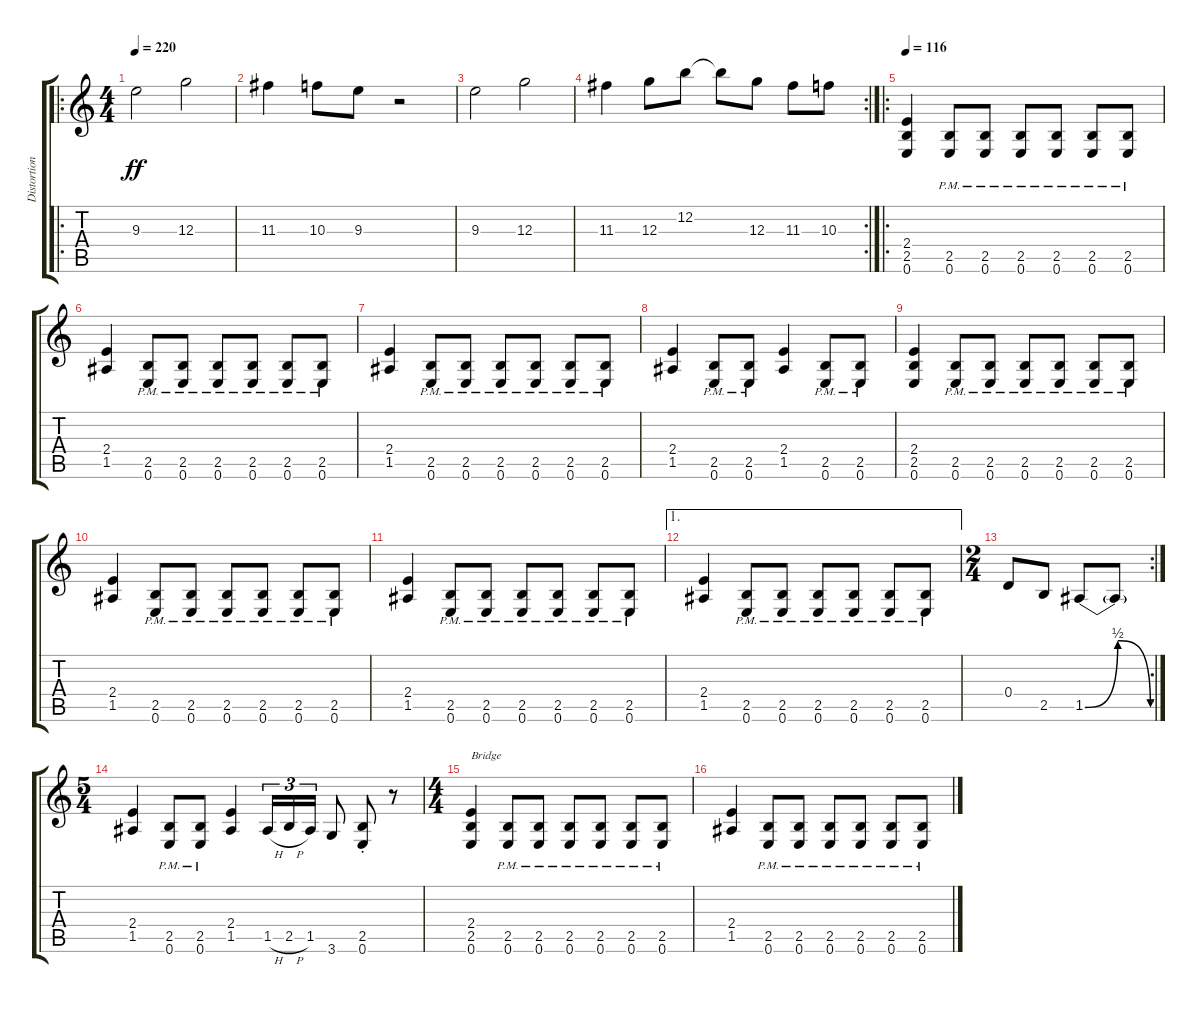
\track ("Distortion Guitar 2" "Distortion") {instrument distortionguitar}
\staff {score tabs}
\tuning (E4 B3 G3 D3 A2 E2) {hide}
\ro
\ts (4 4)
\tempo 220
\clef g2
\ks c
9.3.2{dy ff} 12.3.2 |
11.3.4 10.3.8 9.3.8 r.2 |
9.3.2 12.3.2 |
\rc 2
11.3.4 12.3.8 12.2.8 12.2{t}.8 12.3.8 11.3.8 10.3.8 |
\ro
\tempo 116
(2.4 2.5 0.6).4 (2.5{pm} 0.6{pm}).8 (2.5{pm} 0.6{pm}).8 (2.5{pm} 0.6{pm}).8 (2.5{pm} 0.6{pm}).8 (2.5{pm} 0.6{pm}).8 (2.5{pm} 0.6{pm}).8 |
(2.4 1.5).4 (2.5{pm} 0.6{pm}).8 (2.5{pm} 0.6{pm}).8 (2.5{pm} 0.6{pm}).8 (2.5{pm} 0.6{pm}).8 (2.5{pm} 0.6{pm}).8 (2.5{pm} 0.6{pm}).8 |
(2.4 1.5).4 (2.5{pm} 0.6{pm}).8 (2.5{pm} 0.6{pm}).8 (2.5{pm} 0.6{pm}).8 (2.5{pm} 0.6{pm}).8 (2.5{pm} 0.6{pm}).8 (2.5{pm} 0.6{pm}).8 |
(2.4 1.5).4 (2.5{pm} 0.6{pm}).8 (2.5{pm} 0.6{pm}).8 (2.4 1.5).4 (2.5{pm} 0.6{pm}).8 (2.5{pm} 0.6{pm}).8 |
(2.4 2.5 0.6).4 (2.5{pm} 0.6{pm}).8 (2.5{pm} 0.6{pm}).8 (2.5{pm} 0.6{pm}).8 (2.5{pm} 0.6{pm}).8 (2.5{pm} 0.6{pm}).8 (2.5{pm} 0.6{pm}).8 |
(2.4 1.5).4 (2.5{pm} 0.6{pm}).8 (2.5{pm} 0.6{pm}).8 (2.5{pm} 0.6{pm}).8 (2.5{pm} 0.6{pm}).8 (2.5{pm} 0.6{pm}).8 (2.5{pm} 0.6{pm}).8 |
(2.4 1.5).4 (2.5{pm} 0.6{pm}).8 (2.5{pm} 0.6{pm}).8 (2.5{pm} 0.6{pm}).8 (2.5{pm} 0.6{pm}).8 (2.5{pm} 0.6{pm}).8 (2.5{pm} 0.6{pm}).8 |
\ae 1
(2.4 1.5).4 (2.5{pm} 0.6{pm}).8 (2.5{pm} 0.6{pm}).8 (2.5{pm} 0.6{pm}).8 (2.5{pm} 0.6{pm}).8 (2.5{pm} 0.6{pm}).8 (2.5{pm} 0.6{pm}).8 |
\rc 2
\ts (2 4)
0.4.8 2.5.8 1.5{be (bendrelease 0 0 20 2 40 2 60 0)}.8 1.5{t}.8 |
\ts (5 4)
(2.4 1.5).4 (2.5{pm} 0.6{pm}).8 (2.5{pm} 0.6{pm}).8 (2.4 1.5).4 1.5{h}.16{tu (3 2)} 2.5{h}.16{tu (3 2)} 1.5.16{tu (3 2)} 3.6.8 (2.5{st} 0.6{st}).8 r.8 |
\ts (4 4)
(2.4 2.5 0.6).4{txt "Bridge"} (2.5{pm} 0.6{pm}).8 (2.5{pm} 0.6{pm}).8 (2.5{pm} 0.6{pm}).8 (2.5{pm} 0.6{pm}).8 (2.5{pm} 0.6{pm}).8 (2.5{pm} 0.6{pm}).8 |
(2.4 1.5).4 (2.5{pm} 0.6{pm}).8 (2.5{pm} 0.6{pm}).8 (2.5{pm} 0.6{pm}).8 (2.5{pm} 0.6{pm}).8 (2.5{pm} 0.6{pm}).8 (2.5{pm} 0.6{pm}).8
